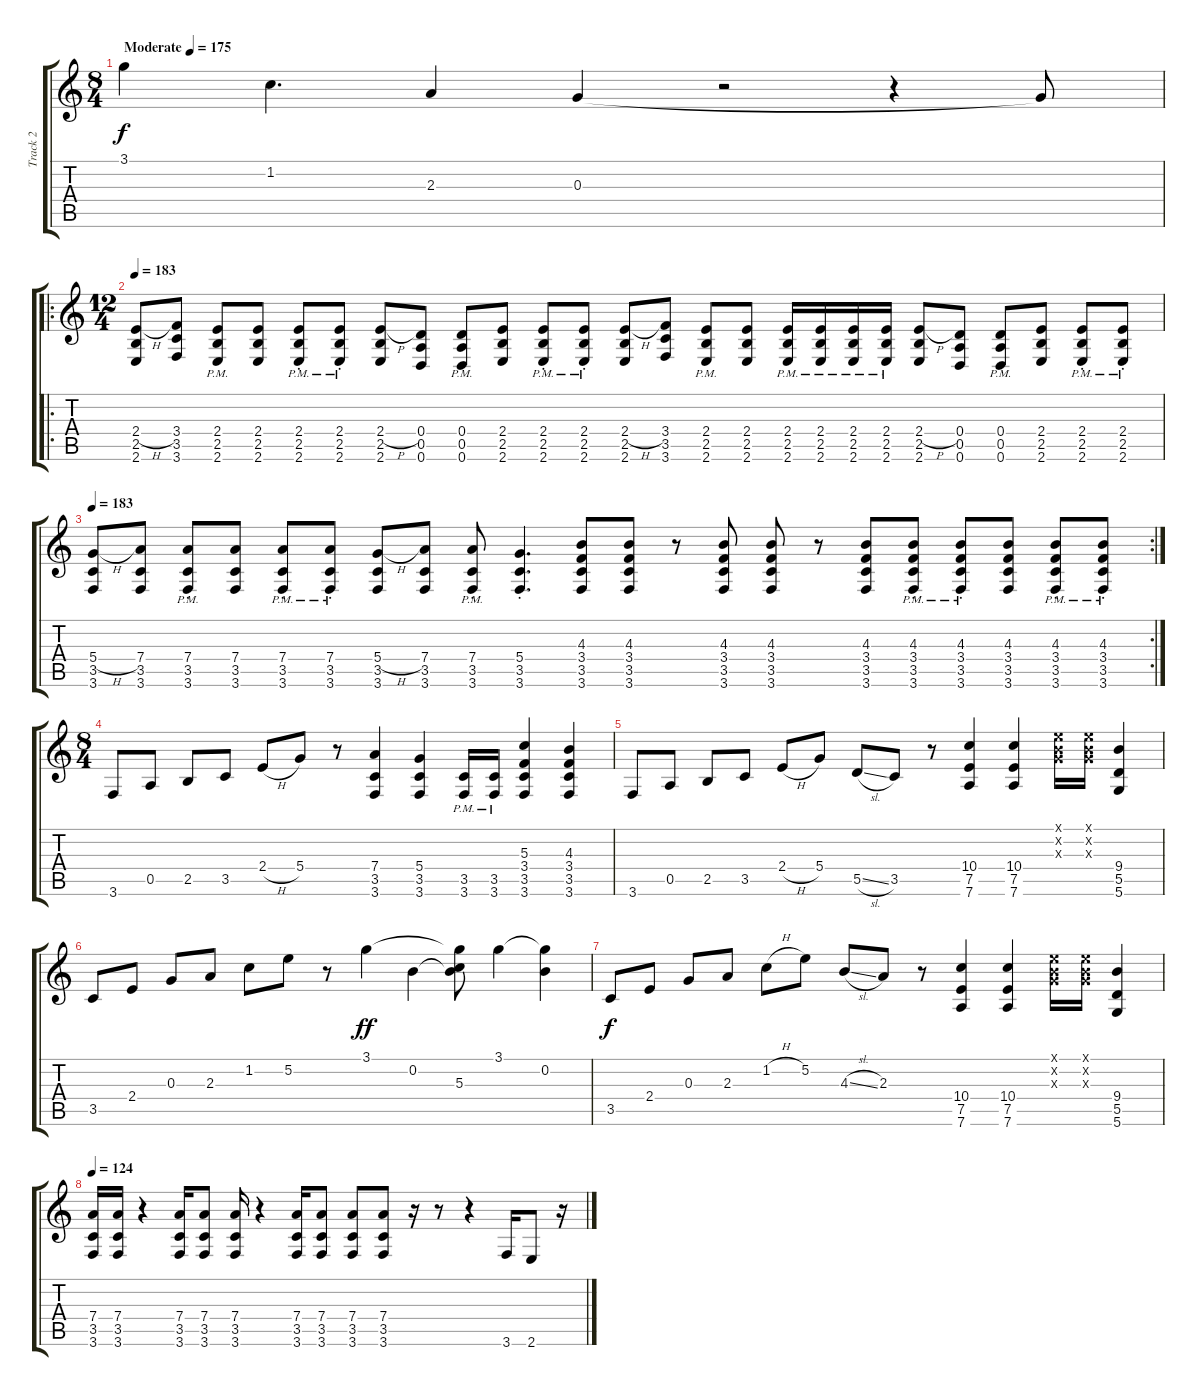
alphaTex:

\track ("Track 2" "Track 2") {instrument distortionguitar}
\staff {score tabs}
\tuning (E4 B3 G3 D3 A2 D2) {hide}
\ts (8 4)
\tempo (175 "Moderate")
\tempo 170
\tempo (175 "Moderate")
\clef g2
\ks c
3.1.4{dy f instrument distortionguitar} 1.2.4{d} 2.3.4 0.3.4 r.2 r.4 0.3{t}.8 |
\ro
\ts (12 4)
\tempo 183
(2.4{h} 2.5 2.6).8 (3.4 3.5 3.6).8 (2.4{pm} 2.5 2.6).8 (2.4 2.5 2.6).8 (2.4{pm st} 2.5{st} 2.6{st}).8 (2.4{pm st} 2.5{st} 2.6{st}).8 (2.4{h} 2.5 2.6).8 (0.4 0.5 0.6).8 (0.4 0.5 0.6{pm}).8 (2.4 2.5 2.6).8 (2.4{pm st} 2.5{pm st} 2.6{pm st}).8 (2.4{pm st} 2.5{pm st} 2.6{pm st}).8 (2.4{h} 2.5 2.6).8 (3.4 3.5 3.6).8 (2.4{pm} 2.5 2.6).8 (2.4 2.5 2.6).8 (2.4{pm} 2.5 2.6).16 (2.4{pm} 2.5 2.6).16 (2.4{pm} 2.5 2.6).16 (2.4{pm} 2.5 2.6).16 (2.4{h} 2.5 2.6).8 (0.4 0.5 0.6).8 (0.4 0.5{pm} 0.6).8 (2.4 2.5 2.6).8 (2.4{pm st} 2.5{pm st} 2.6{pm st}).8 (2.4{pm st} 2.5{pm st} 2.6{pm st}).8 |
\rc 2
\tempo 183
(5.4{h} 3.5 3.6).8 (7.4 3.5 3.6).8 (7.4{pm} 3.5{st} 3.6).8 (7.4 3.5 3.6).8 (7.4{pm st} 3.5{st} 3.6{st}).8 (7.4{pm st} 3.5{st} 3.6{st}).8 (5.4{h} 3.5 3.6).8 (7.4 3.5 3.6).8 (7.4{st} 3.5{st} 3.6{pm st}).8 (5.4{st} 3.5{st} 3.6{st}).4{d} (4.3 3.4 3.5 3.6).8 (4.3 3.4 3.5 3.6).8 r.8 (4.3 3.4 3.5 3.6).8 (4.3 3.4 3.5 3.6).8 r.8 (4.3 3.4 3.5 3.6).8 (4.3{pm st} 3.4{pm st} 3.5{pm st} 3.6{pm st}).8 (4.3{pm st} 3.4{st} 3.5{st} 3.6{st}).8 (4.3 3.4 3.5 3.6).8 (4.3{st} 3.4{pm st} 3.5{st} 3.6{st}).8 (4.3{st} 3.4{pm st} 3.5{st} 3.6{st}).8 |
\ts (8 4)
3.6.8 0.5.8 2.5.8 3.5.8 2.4{h}.8 5.4.8 r.8 (7.4 3.5 3.6).4 (5.4 3.5 3.6).4 (3.5{pm} 3.6).16 (3.5{pm} 3.6).16 (5.3 3.4 3.5 3.6).4 (4.3 3.4 3.5 3.6).4 |
3.6.8 0.5.8 2.5.8 3.5.8 2.4{h}.8 5.4.8 5.5{sl}.8 3.5.8 r.8 (10.4 7.5 7.6).4 (10.4 7.5 7.6).4 (0.1{x} 0.2{x} 0.3{x}).16 (0.1{x} 0.2{x} 0.3{x}).16 (9.4 5.5 5.6).4 |
3.5.8 2.4.8 0.3.8 2.3.8 1.2.8 5.2.8 r.8 3.1.4{dy ff} 0.2.4 (3.1{t} 0.2{t} 5.3).8 3.1.4 (3.1{t} 0.2).4 |
3.5.8{dy f} 2.4.8 0.3.8 2.3.8 1.2{h}.8 5.2.8 4.3{sl}.8 2.3.8 r.8 (10.4 7.5 7.6).4 (10.4 7.5 7.6).4 (0.1{x} 0.2{x} 0.3{x}).16 (0.1{x} 0.2{x} 0.3{x}).16 (9.4 5.5 5.6).4 |
\tempo 124
(7.4 3.5 3.6).16 (7.4 3.5 3.6).16 r.4 (7.4 3.5 3.6).16 (7.4 3.5 3.6).8 (7.4 3.5 3.6).16 r.4 (7.4 3.5 3.6).16 (7.4 3.5 3.6).8 (7.4 3.5 3.6).8 (7.4 3.5 3.6).8 r.16 r.8 r.4 3.6.16 2.6.8 r.16
